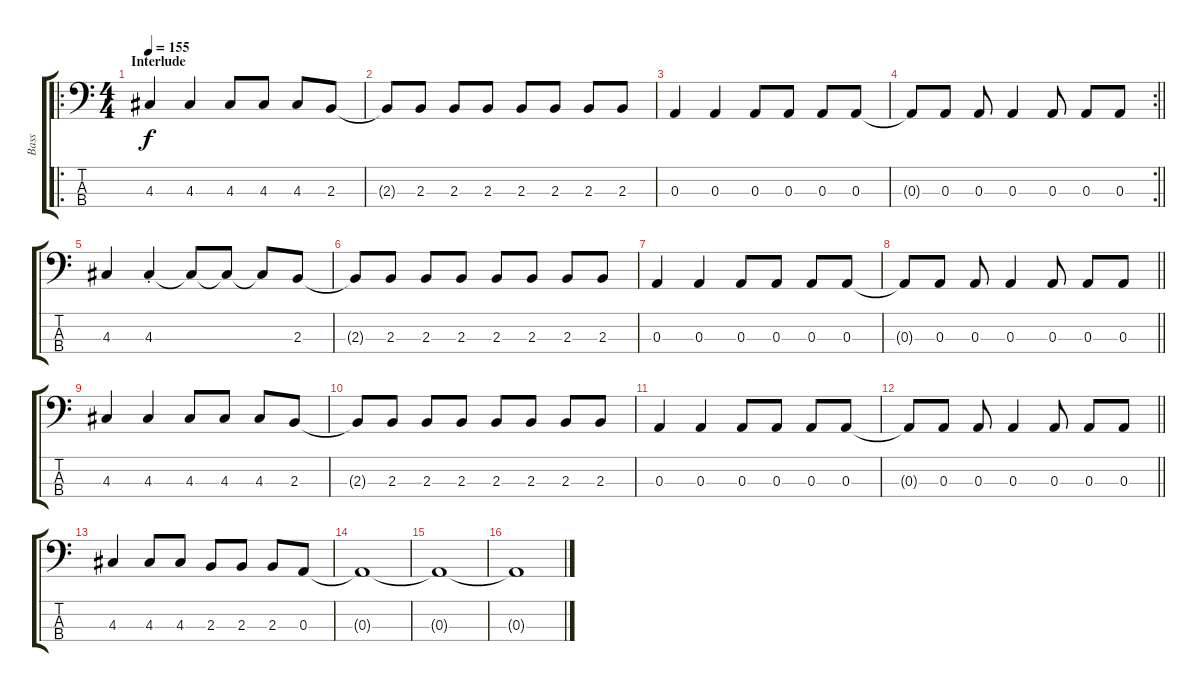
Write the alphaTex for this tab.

\track ("Bass" "Bass") {instrument electricbassfinger}
\staff {score tabs}
\tuning (G2 D2 A1 E1) {hide}
\ro
\ts (4 4)
\section ("" "Interlude")
\tempo 155
\clef f4
\ks c
4.3.4{dy f} 4.3.4 4.3.8 4.3.8 4.3.8 2.3.8 |
2.3{t}.8 2.3.8 2.3.8 2.3.8 2.3.8 2.3.8 2.3.8 2.3.8 |
0.3.4 0.3.4 0.3.8 0.3.8 0.3.8 0.3.8 |
\rc 2
\barLineRight lightlight
0.3{t}.8 0.3.8 0.3.8 0.3.4 0.3.8 0.3.8 0.3.8 |
\section ("" "")
4.3.4 4.3{st}.4 4.3{t}.8 4.3{t}.8 4.3{t}.8 2.3.8 |
2.3{t}.8 2.3.8 2.3.8 2.3.8 2.3.8 2.3.8 2.3.8 2.3.8 |
0.3.4 0.3.4 0.3.8 0.3.8 0.3.8 0.3.8 |
\barLineRight lightlight
0.3{t}.8 0.3.8 0.3.8 0.3.4 0.3.8 0.3.8 0.3.8 |
4.3.4 4.3.4 4.3.8 4.3.8 4.3.8 2.3.8 |
2.3{t}.8 2.3.8 2.3.8 2.3.8 2.3.8 2.3.8 2.3.8 2.3.8 |
0.3.4 0.3.4 0.3.8 0.3.8 0.3.8 0.3.8 |
\barLineRight lightlight
0.3{t}.8 0.3.8 0.3.8 0.3.4 0.3.8 0.3.8 0.3.8 |
4.3.4 4.3.8 4.3.8 2.3.8 2.3.8 2.3.8 0.3.8 |
0.3{t}.1 |
0.3{t}.1 |
0.3{t}.1
